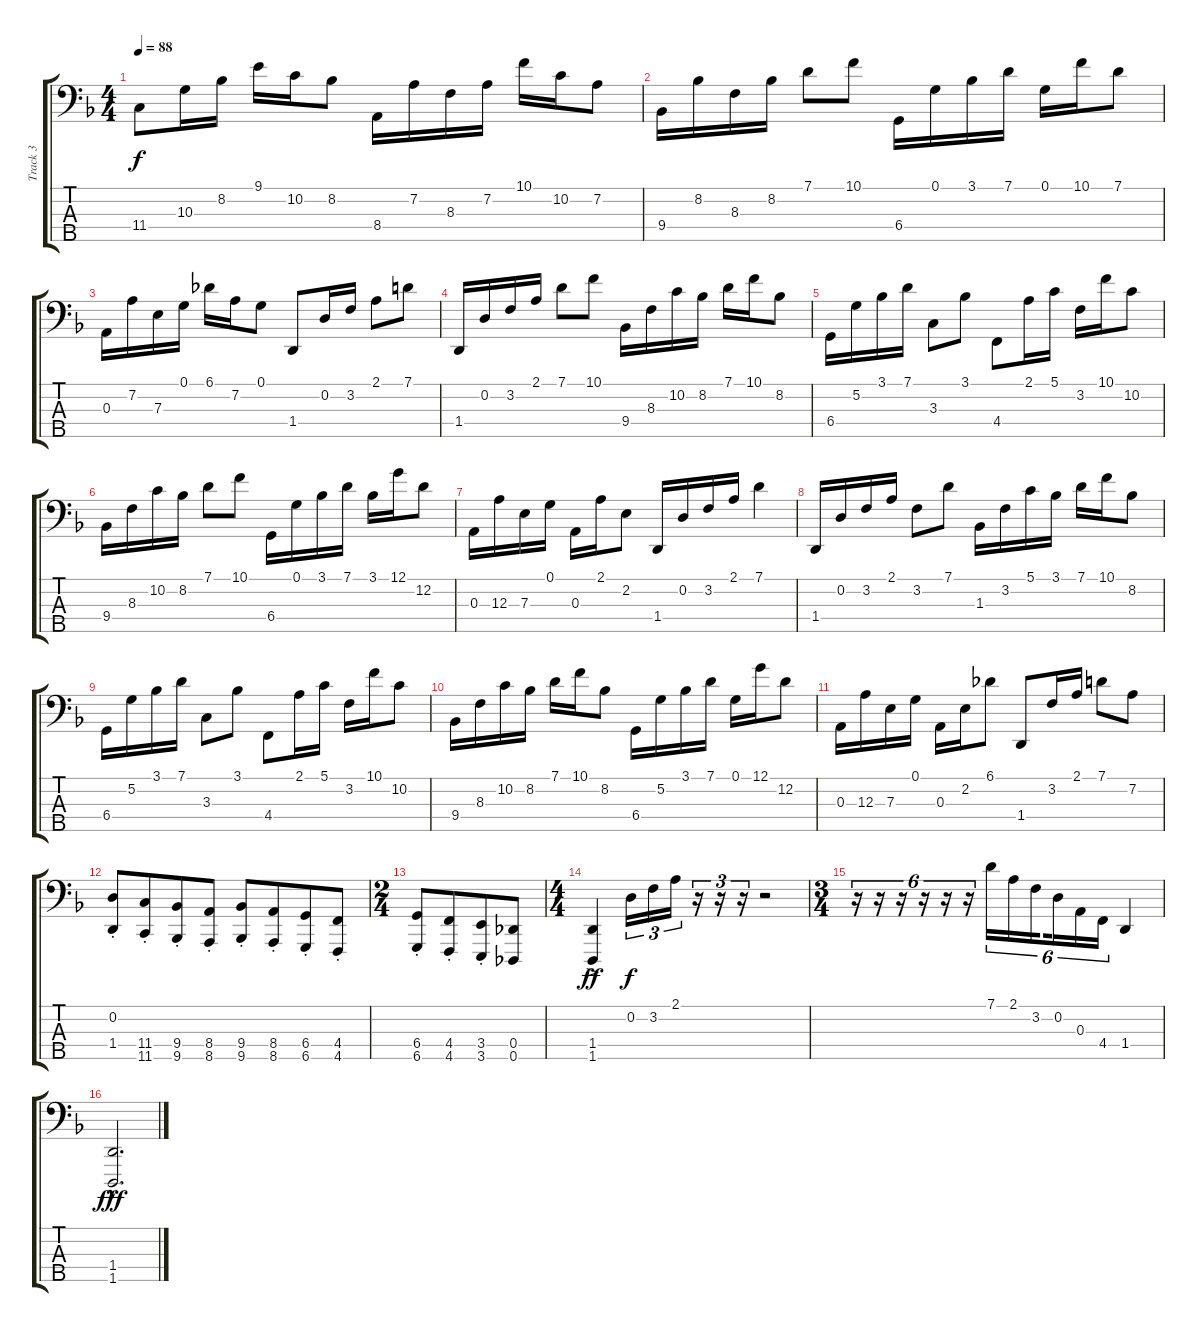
\track ("Track 3" "Track 3") {instrument acousticbass}
\staff {score tabs}
\tuning (G2 D2 A1 Db1 Db0) {hide}
\ts (4 4)
\tempo 88
\clef f4
\ks dminor
11.4.8{dy f} 10.3.16 8.2.16 9.1.16 10.2.16 8.2.8 8.4.16 7.2.16 8.3.16 7.2.16 10.1.16 10.2.16 7.2.8 |
9.4.16 8.2.16 8.3.16 8.2.16 7.1.8 10.1.8 6.4.16 0.1.16 3.1.16 7.1.16 0.1.16 10.1.16 7.1.8 |
0.3.16 7.2.16 7.3.16 0.1.16 6.1.16 7.2.16 0.1.8 1.4.8 0.2.16 3.2.16 2.1.8 7.1.8 |
1.4.16 0.2.16 3.2.16 2.1.16 7.1.8 10.1.8 9.4.16 8.3.16 10.2.16 8.2.16 7.1.16 10.1.16 8.2.8 |
6.4.16 5.2.16 3.1.16 7.1.16 3.3.8 3.1.8 4.4.8 2.1.16 5.1.16 3.2.16 10.1.16 10.2.8 |
9.4.16 8.3.16 10.2.16 8.2.16 7.1.8 10.1.8 6.4.16 0.1.16 3.1.16 7.1.16 3.1.16 12.1.16 12.2.8 |
0.3.16 12.3.16 7.3.16 0.1.16 0.3.16 2.1.16 2.2.8 1.4.16 0.2.16 3.2.16 2.1.16 7.1.4 |
1.4.16 0.2.16 3.2.16 2.1.16 3.2.8 7.1.8 1.3.16 3.2.16 5.1.16 3.1.16 7.1.16 10.1.16 8.2.8 |
6.4.16 5.2.16 3.1.16 7.1.16 3.3.8 3.1.8 4.4.8 2.1.16 5.1.16 3.2.16 10.1.16 10.2.8 |
9.4.16 8.3.16 10.2.16 8.2.16 7.1.16 10.1.16 8.2.8 6.4.16 5.2.16 3.1.16 7.1.16 0.1.16 12.1.16 12.2.8 |
0.3.16 12.3.16 7.3.16 0.1.16 0.3.16 2.2.16 6.1.8 1.4.8 3.2.16 2.1.16 7.1.8 7.2.8 |
(0.2 1.4{st}).8 (11.4 11.5{st}).8{beam merge} (9.4 9.5{st}).8 (8.4 8.5{st}).8 (9.4 9.5{st}).8 (8.4 8.5{st}).8{beam merge} (6.4 6.5{st}).8 (4.4 4.5{st}).8 |
\ts (2 4)
(6.4 6.5{st}).8 (4.4 4.5{st}).8{beam merge} (3.4 3.5{st}).8 (0.4 0.5).8 |
\ts (4 4)
(1.4 1.5{ac}).4{dy ff} 0.2.16{tu (3 2) dy f} 3.2.16{tu (3 2)} 2.1.16{tu (3 2)} r.16{tu (3 2)} r.16{tu (3 2)} r.16{tu (3 2)} r.2 |
\ts (3 4)
r.16{tu (6 4)} r.16{tu (6 4)} r.16{tu (6 4)} r.16{tu (6 4)} r.16{tu (6 4)} r.16{tu (6 4)} 7.1.16{tu (6 4)} 2.1.16{tu (6 4)} 3.2.16{tu (6 4) beam splitsecondary} 0.2.16{tu (6 4)} 0.3.16{tu (6 4)} 4.4.16{tu (6 4)} 1.4.4 |
(1.4{hac} 1.5).2{d dy fff}
